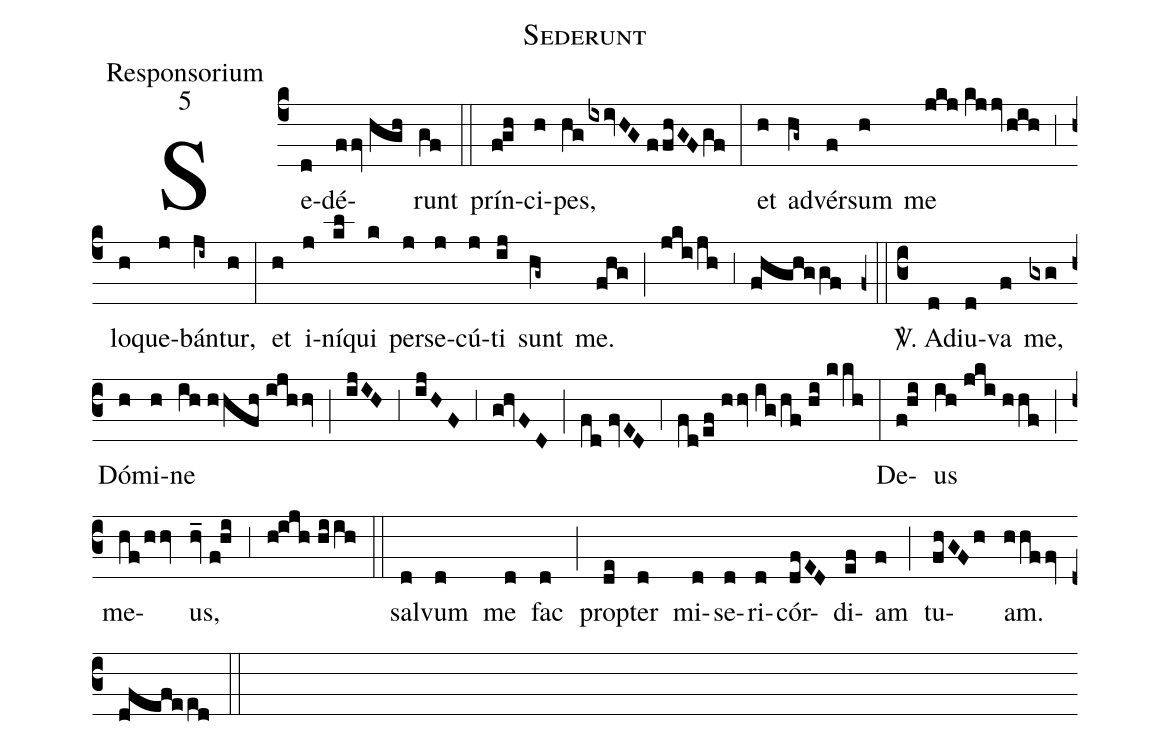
name:Sederunt;
office-part:Responsorium;
mode:5;
%%
(c4) Se(d)dé(ffv//hgh)runt(gf) (::)
prín(f!gh)ci(h)pes,(hg/ixivHG//ffhGF/gf) (:)
et(h) ad(hg~)vér(f)sum(h) me(jkj//kjjv/hih) (,3) lo(h)que(j)bán(ji~)tur,(h) (:)
et(h) i(j)ní(kl)qui(k) per(j)se(j)cú(j)ti(ij) sunt(hg~) me.(fhg) (;) (jki/jh) (,3) (fhghggf)
(z0::c3) <sp>V/</sp>. Ad(d)iu(d)va(f) me,(gxg) Dó(h)mi(h)ne(ih//hhfh//ijhhv) (;) (ijIH) (,3) (ijHF) (,3) (g!hvFD) (;) (fd//fvED) (,4) (fd/ef//hhv//ig/hf//hi//kkh) (:)
De(f!hi)us(ih//jki//hhf) (;) me(hf/hhv)us,(hv_//f!hi) (,3) (h!ijh//hiih) (::)
sal(d)vum(d) me(d) fac(d) (;) prop(de)ter(d) mi(d)se(d)ri(d)cór(dfED)di(ef)am(f) (;) tu(fhGF/h)am.(hhffv//dfefeed) (::)
